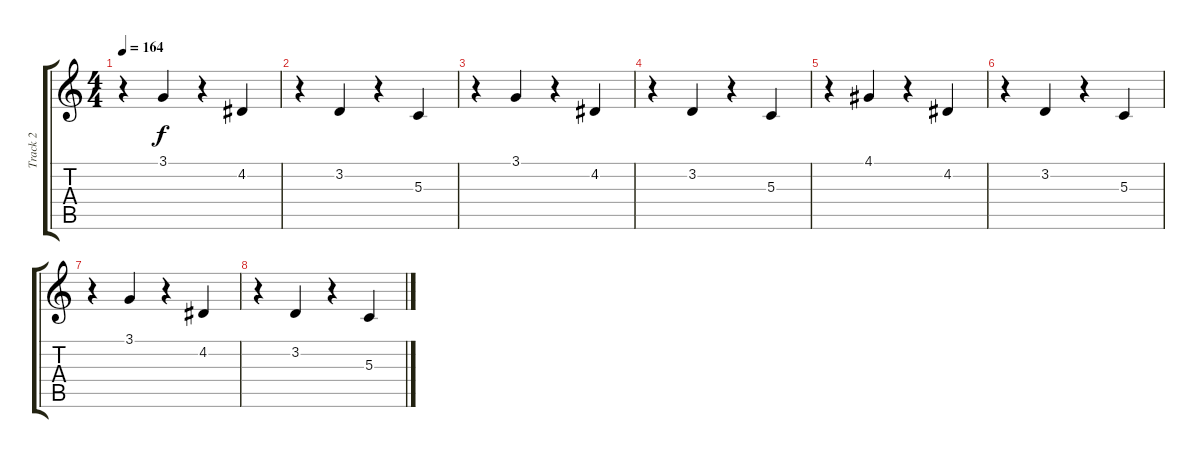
\track ("Track 2" "Track 2") {instrument lead2sawtooth}
\staff {score tabs}
\tuning (E4 B3 G3 D3 A2 E2) {hide}
\ts (4 4)
\tempo 164
\clef g2
\ks c
r.4{dy f} 3.1.4 r.4 4.2.4 |
r.4 3.2.4 r.4 5.3.4 |
r.4 3.1.4 r.4 4.2.4 |
r.4 3.2.4 r.4 5.3.4 |
r.4 4.1.4 r.4 4.2.4 |
r.4 3.2.4 r.4 5.3.4 |
r.4 3.1.4 r.4 4.2.4 |
r.4 3.2.4 r.4 5.3.4
